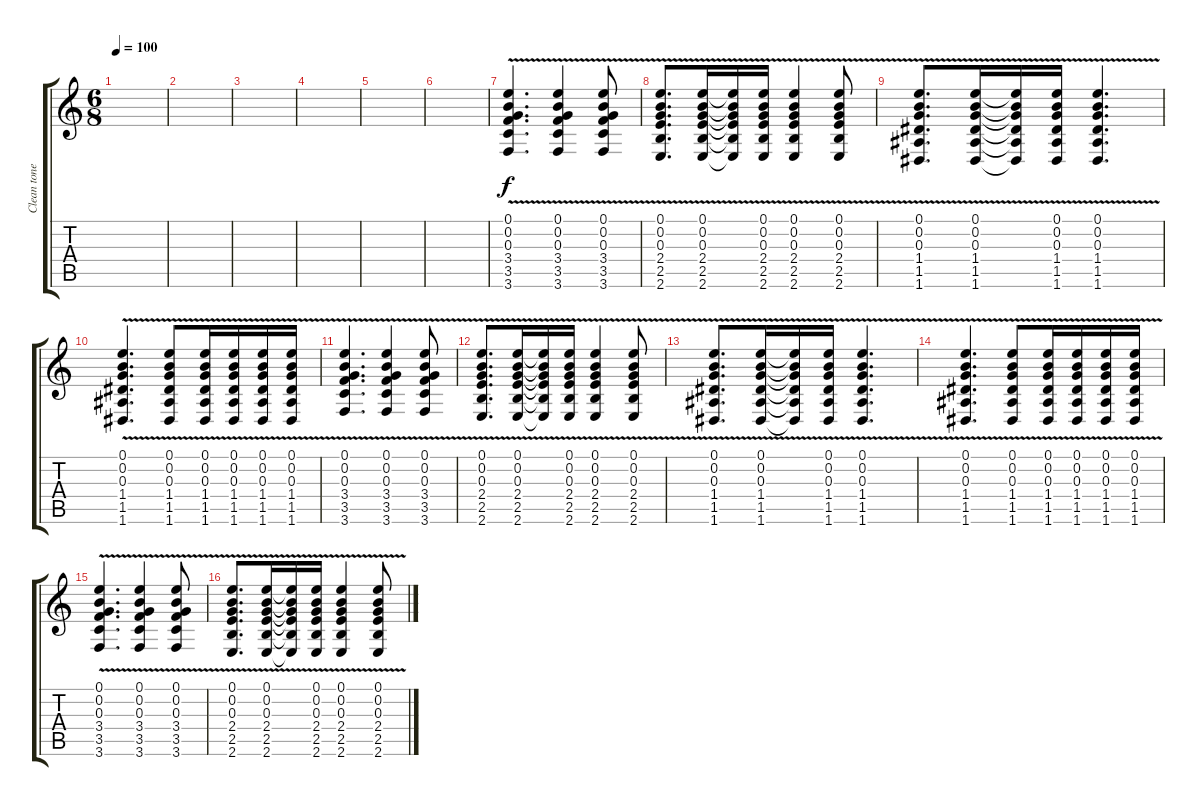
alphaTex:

\track ("Clean tone & heavy flanger" "Clean tone") {instrument overdrivenguitar}
\staff {score tabs}
\tuning (E4 B3 G3 D3 A2 D2) {hide}
\ts (6 8)
\tempo 100
\clef g2
\ks c
|
|
|
|
|
|
(0.1{v} 0.2{v} 0.3{v} 3.4{v} 3.5{v} 3.6{v}).4{d} (0.1{v} 0.2{v} 0.3{v} 3.4{v} 3.5{v} 3.6{v}).4 (0.1{v} 0.2{v} 0.3{v} 3.4{v} 3.5{v} 3.6{v}).8 |
(0.1{v} 0.2{v} 0.3{v} 2.4{v} 2.5{v} 2.6{v}).8{d} (0.1{v} 0.2{v} 0.3{v} 2.4{v} 2.5{v} 2.6{v}).16 (0.1{t} 0.2{t} 0.3{t} 2.4{t} 2.5{t} 2.6{t}).16 (0.1{v} 0.2{v} 0.3{v} 2.4{v} 2.5{v} 2.6{v}).16 (0.1{v} 0.2{v} 0.3{v} 2.4{v} 2.5{v} 2.6{v}).4 (0.1{v} 0.2{v} 0.3{v} 2.4{v} 2.5{v} 2.6{v}).8 |
(0.1{v} 0.2{v} 0.3{v} 1.4{v} 1.5{v} 1.6{v}).8{d} (0.1{v} 0.2{v} 0.3{v} 1.4{v} 1.5{v} 1.6{v}).16 (0.1{t} 0.2{t} 0.3{t} 1.4{t} 1.5{t} 1.6{t}).16 (0.1{v} 0.2{v} 0.3{v} 1.4{v} 1.5{v} 1.6{v}).16 (0.1{v} 0.2{v} 0.3{v} 1.4{v} 1.5{v} 1.6{v}).4{d} |
(0.1{v} 0.2{v} 0.3{v} 1.4{v} 1.5{v} 1.6{v}).4{d} (0.1{v} 0.2{v} 0.3{v} 1.4{v} 1.5{v} 1.6{v}).8 (0.1 0.2{v} 0.3{v} 1.4{v} 1.5{v} 1.6{v}).16 (0.1{v} 0.2{v} 0.3{v} 1.4{v} 1.5{v} 1.6{v}).16 (0.1{v} 0.2{v} 0.3{v} 1.4{v} 1.5{v} 1.6{v}).16 (0.1{v} 0.2{v} 0.3{v} 1.4{v} 1.5{v} 1.6{v}).16 |
(0.1{v} 0.2{v} 0.3{v} 3.4{v} 3.5{v} 3.6{v}).4{d} (0.1{v} 0.2{v} 0.3{v} 3.4{v} 3.5{v} 3.6{v}).4 (0.1{v} 0.2{v} 0.3{v} 3.4{v} 3.5{v} 3.6{v}).8 |
(0.1{v} 0.2{v} 0.3{v} 2.4{v} 2.5{v} 2.6{v}).8{d} (0.1{v} 0.2{v} 0.3{v} 2.4{v} 2.5{v} 2.6{v}).16 (0.1{t} 0.2{t} 0.3{t} 2.4{t} 2.5{t} 2.6{t}).16 (0.1{v} 0.2{v} 0.3{v} 2.4{v} 2.5{v} 2.6{v}).16 (0.1{v} 0.2{v} 0.3{v} 2.4{v} 2.5{v} 2.6{v}).4 (0.1{v} 0.2{v} 0.3{v} 2.4{v} 2.5{v} 2.6{v}).8 |
(0.1{v} 0.2{v} 0.3{v} 1.4{v} 1.5{v} 1.6{v}).8{d} (0.1{v} 0.2{v} 0.3{v} 1.4{v} 1.5{v} 1.6{v}).16 (0.1{t} 0.2{t} 0.3{t} 1.4{t} 1.5{t} 1.6{t}).16 (0.1{v} 0.2{v} 0.3{v} 1.4{v} 1.5{v} 1.6{v}).16 (0.1{v} 0.2{v} 0.3{v} 1.4{v} 1.5{v} 1.6{v}).4{d} |
(0.1{v} 0.2{v} 0.3{v} 1.4{v} 1.5{v} 1.6{v}).4{d} (0.1{v} 0.2{v} 0.3{v} 1.4{v} 1.5{v} 1.6{v}).8 (0.1 0.2{v} 0.3{v} 1.4{v} 1.5{v} 1.6{v}).16 (0.1{v} 0.2{v} 0.3{v} 1.4{v} 1.5{v} 1.6{v}).16 (0.1{v} 0.2{v} 0.3{v} 1.4{v} 1.5{v} 1.6{v}).16 (0.1{v} 0.2{v} 0.3{v} 1.4{v} 1.5{v} 1.6{v}).16 |
(0.1{v} 0.2{v} 0.3{v} 3.4{v} 3.5{v} 3.6{v}).4{d} (0.1{v} 0.2{v} 0.3{v} 3.4{v} 3.5{v} 3.6{v}).4 (0.1{v} 0.2{v} 0.3{v} 3.4{v} 3.5{v} 3.6{v}).8 |
(0.1{v} 0.2{v} 0.3{v} 2.4{v} 2.5{v} 2.6{v}).8{d} (0.1{v} 0.2{v} 0.3{v} 2.4{v} 2.5{v} 2.6{v}).16 (0.1{t} 0.2{t} 0.3{t} 2.4{t} 2.5{t} 2.6{t}).16 (0.1{v} 0.2{v} 0.3{v} 2.4{v} 2.5{v} 2.6{v}).16 (0.1{v} 0.2{v} 0.3{v} 2.4{v} 2.5{v} 2.6{v}).4 (0.1{v} 0.2{v} 0.3{v} 2.4{v} 2.5{v} 2.6{v}).8
